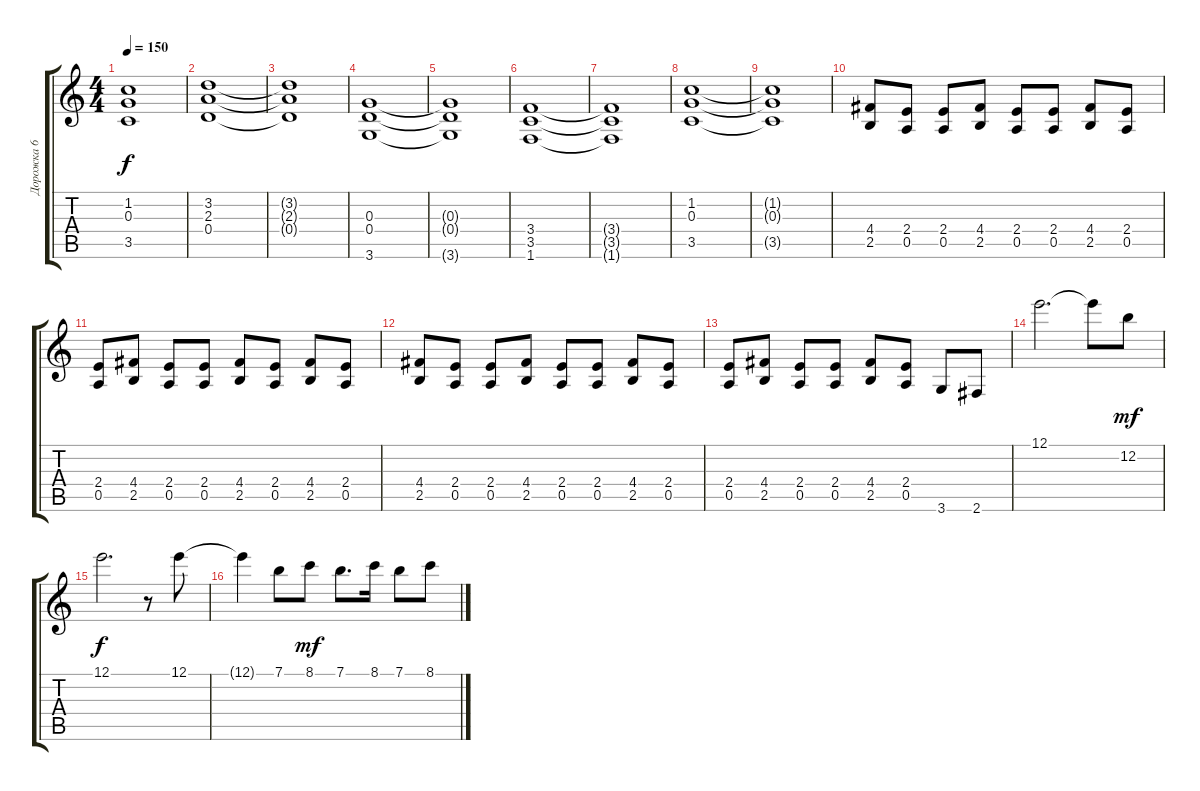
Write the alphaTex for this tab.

\track ("Дорожка 6" "Дорожка 6") {instrument overdrivenguitar}
\staff {score tabs}
\tuning (E4 B3 G3 D3 A2 E2) {hide}
\ts (4 4)
\tempo 150
\clef g2
\ks c
(1.2{t} 0.3{t} 3.5{t}).1{dy f} |
(3.2 2.3 0.4).1 |
(3.2{t} 2.3{t} 0.4{t}).1 |
(0.3 0.4 3.6).1 |
(0.3{t} 0.4{t} 3.6{t}).1 |
(3.4 3.5 1.6).1 |
(3.4{t} 3.5{t} 1.6{t}).1 |
(1.2 0.3 3.5).1 |
(1.2{t} 0.3{t} 3.5{t}).1 |
(4.4 2.5).8 (2.4 0.5).8 (2.4 0.5).8 (4.4 2.5).8 (2.4 0.5).8 (2.4 0.5).8 (4.4 2.5).8 (2.4 0.5).8 |
(2.4 0.5).8 (4.4 2.5).8 (2.4 0.5).8 (2.4 0.5).8 (4.4 2.5).8 (2.4 0.5).8 (4.4 2.5).8 (2.4 0.5).8 |
(4.4 2.5).8 (2.4 0.5).8 (2.4 0.5).8 (4.4 2.5).8 (2.4 0.5).8 (2.4 0.5).8 (4.4 2.5).8 (2.4 0.5).8 |
(2.4 0.5).8 (4.4 2.5).8 (2.4 0.5).8 (2.4 0.5).8 (4.4 2.5).8 (2.4 0.5).8 3.6.8 2.6.8 |
12.1.2{d volume 16} 12.1{t}.8 12.2.8{dy mf} |
12.1.2{d dy f} r.8 12.1.8 |
12.1{t}.4 7.1.8 8.1.8{dy mf} 7.1.8{d} 8.1.16 7.1.8 8.1.8
